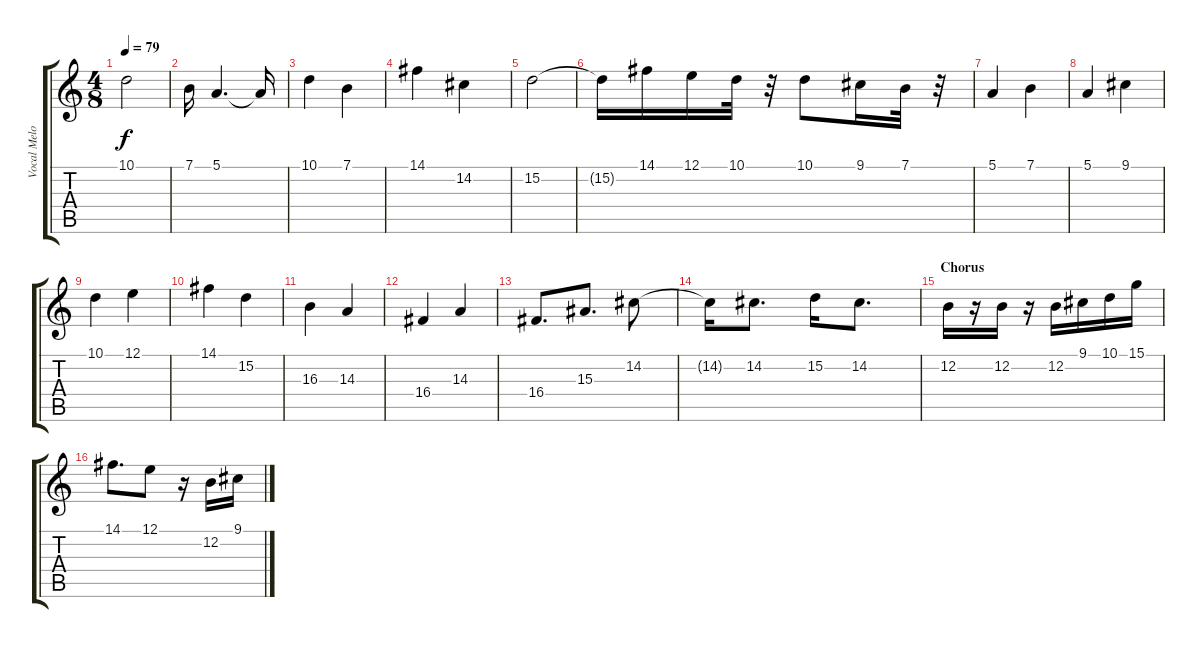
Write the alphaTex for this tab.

\track ("Vocal Melody" "Vocal Melo") {instrument flute}
\staff {score tabs}
\tuning (E4 B3 G3 D3 A2 E2) {hide}
\ts (4 8)
\tempo 79
\clef g2
\ks c
10.1.2{dy f} |
7.1.16 5.1.4{d} 5.1{t}.16 |
10.1.4 7.1.4 |
14.1.4 14.2.4 |
15.2.2 |
15.2{t}.16 14.1.16 12.1.16 10.1.32 r.32 10.1.8 9.1.16 7.1.32 r.32 |
5.1.4 7.1.4 |
5.1.4 9.1.4 |
10.1.4 12.1.4 |
14.1.4 15.2.4 |
16.3.4 14.3.4 |
16.4.4 14.3.4 |
16.4.8{d} 15.3.8{d} 14.2.8 |
14.2{t}.16 14.2.8{d} 15.2.16 14.2.8{d} |
\section ("" "Chorus")
12.2.16 r.16 12.2.16 r.16 12.2.16 9.1.16 10.1.16 15.1.16 |
14.1.8{d} 12.1.8 r.16 12.2.16 9.1.16
